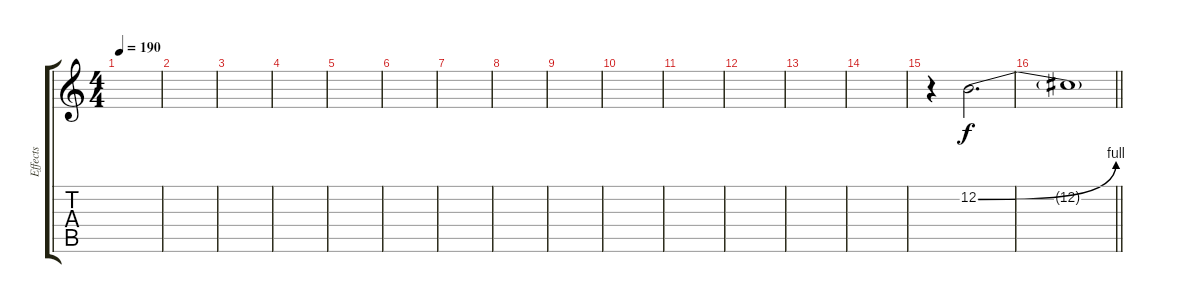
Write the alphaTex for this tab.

\track ("Effects" "Effects") {instrument seashore}
\staff {score tabs}
\tuning (E4 B3 G3 D3 A2 E2) {hide}
\ts (4 4)
\tempo 190
\clef g2
\ks c
|
|
|
|
|
|
|
|
|
|
|
|
|
|
r.4 12.2{be (bend 0 0 60 4)}.2{d} |
\barLineRight lightlight
12.2{t}.1
